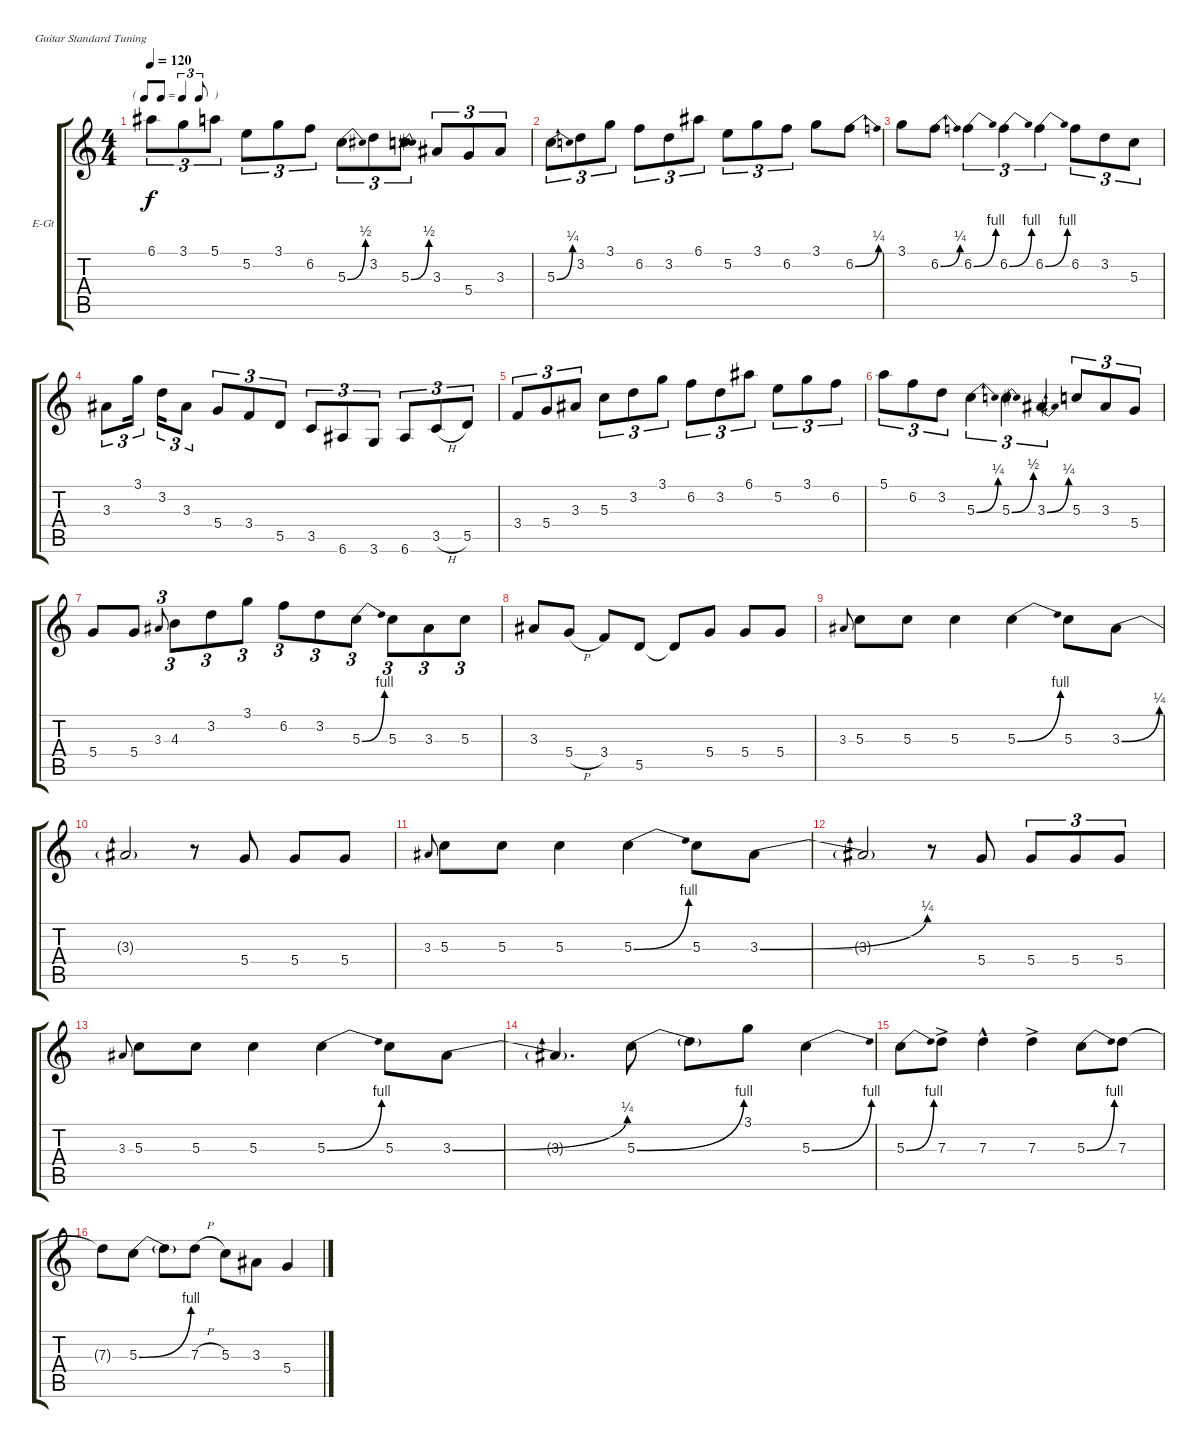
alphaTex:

\defaultSystemsLayout 4
\bracketExtendMode groupsimilarinstruments
\firstSystemTrackNameOrientation horizontal
\otherSystemsTrackNameOrientation horizontal
\track ("Electric Guitar" "E-Gt") {instrument electricguitarclean}
\staff {score tabs}
\tuning (E4 B3 G3 D3 A2 E2)
\ts (4 4)
\tf triplet8th
\tempo 120
\clef g2
\ks c
6.1.8{tu (3 2) dy f} 3.1.8{tu (3 2)} 5.1.8{tu (3 2)} 5.2.8{tu (3 2)} 3.1.8{tu (3 2)} 6.2.8{tu (3 2)} 5.3{be (bend 0 0 13.799999999999999 2)}.8{tu (3 2)} 3.2.8{tu (3 2)} 5.3{be (bend 0 0 13.799999999999999 2)}.8{tu (3 2)} 3.3.8{tu (3 2)} 5.4.8{tu (3 2)} 3.3.8{tu (3 2)} |
5.3{be (bend 0 0 14.399999999999999 1)}.8{tu (3 2)} 3.2.8{tu (3 2)} 3.1.8{tu (3 2)} 6.2.8{tu (3 2)} 3.2.8{tu (3 2)} 6.1.8{tu (3 2)} 5.2.8{tu (3 2)} 3.1.8{tu (3 2)} 6.2.8{tu (3 2)} 3.1.8 6.2{be (bend 0 0 14.399999999999999 1)}.8 |
3.1.8 6.2{be (bend 0 0 14.399999999999999 1)}.8 6.2{be (bend 0 0 15 4)}.4{tu (3 2)} 6.2{be (bend 0 0 15 4)}.4{tu (3 2)} 6.2{be (bend 0 0 15 4)}.4{tu (3 2)} 6.2.8{tu (3 2)} 3.2.8{tu (3 2)} 5.3.8{tu (3 2)} |
3.3.8{tu (3 2)} 3.1.16{tu (3 2)} 3.2.16{tu (3 2)} 3.3.8{tu (3 2)} 5.4.8{tu (3 2)} 3.4.8{tu (3 2)} 5.5.8{tu (3 2)} 3.5.8{tu (3 2)} 6.6.8{tu (3 2)} 3.6.8{tu (3 2)} 6.6.8{tu (3 2)} 3.5{h}.8{tu (3 2)} 5.5.8{tu (3 2)} |
3.4.8{tu (3 2)} 5.4.8{tu (3 2)} 3.3.8{tu (3 2)} 5.3.8{tu (3 2)} 3.2.8{tu (3 2)} 3.1.8{tu (3 2)} 6.2.8{tu (3 2)} 3.2.8{tu (3 2)} 6.1.8{tu (3 2)} 5.2.8{tu (3 2)} 3.1.8{tu (3 2)} 6.2.8{tu (3 2)} |
5.1.8{tu (3 2)} 6.2.8{tu (3 2)} 3.2.8{tu (3 2)} 5.3{be (bend 0 0 14.399999999999999 1)}.4{tu (3 2)} 5.3{be (bend 0 0 14.399999999999999 2)}.4{tu (3 2)} 3.3{be (bend 0 0 15.6 1)}.4{tu (3 2)} 5.3.8{tu (3 2)} 3.3.8{tu (3 2)} 5.4.8{tu (3 2)} |
5.4.8 5.4.8 3.3.8{tu (3 2) gr onbeat} 4.3.8{tu (3 2)} 3.2.8{tu (3 2)} 3.1.8{tu (3 2)} 6.2.8{tu (3 2)} 3.2.8{tu (3 2)} 5.3{be (bend 0 0 15 4)}.8{tu (3 2)} 5.3.8{tu (3 2)} 3.3.8{tu (3 2)} 5.3.8{tu (3 2)} |
3.3.8 5.4{h}.8 3.4.8 5.5.8 5.5{t}.8 5.4.8 5.4.8 5.4.8 |
3.3.8{gr onbeat} 5.3.8 5.3.8 5.3.4 5.3{be (bend 0 0 15 4)}.4 5.3.8 3.3{be (bend 0 0 14.399999999999999 1)}.8 |
3.3{t}.2 r.8 5.4.8 5.4.8 5.4.8 |
3.3.8{gr onbeat} 5.3.8 5.3.8 5.3.4 5.3{be (bend 0 0 15 4)}.4 5.3.8 3.3{be (bend 0 0 14.399999999999999 1)}.8 |
3.3{t}.2 r.8 5.4.8 5.4.8{tu (3 2)} 5.4.8{tu (3 2)} 5.4.8{tu (3 2)} |
3.3.8{gr onbeat} 5.3.8 5.3.8 5.3.4 5.3{be (bend 0 0 15 4)}.4 5.3.8 3.3{be (bend 0 0 14.399999999999999 1)}.8 |
3.3{t}.4{d} 5.3{be (bend 0 0 15 4)}.8 5.3{t}.8 3.1.8 5.3{be (bend 0 0 15 4)}.4 |
5.3{be (bend 0 0 15 4)}.8 7.3{ac}.8 7.3{hac}.4 7.3{ac}.4 5.3{be (bend 0 0 15 4)}.8 7.3.8 |
7.3{t}.8 5.3{be (bend 0 0 15 4)}.8 5.3{t}.8 7.3{h}.8 5.3.8 3.3.8 5.4.4
